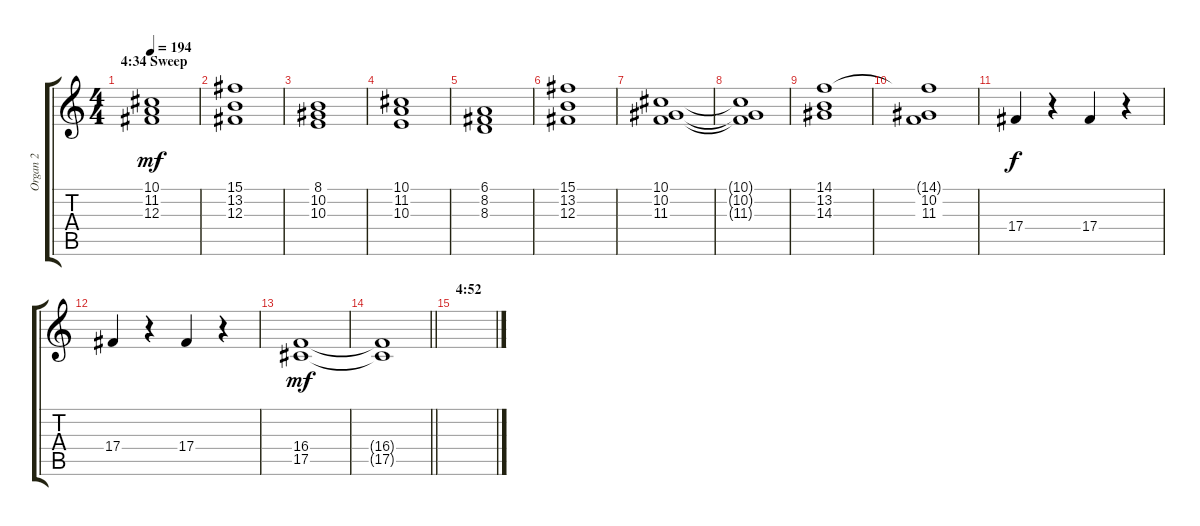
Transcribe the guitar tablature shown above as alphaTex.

\track ("Organ 2" "Organ 2") {instrument stringensemble1}
\staff {score tabs}
\tuning (Eb4 Bb3 Gb3 Db3 Ab2 Eb2) {hide}
\ts (4 4)
\section ("" "4:34 Sweep")
\tempo 194
\clef g2
\ks c
(10.1 11.2 12.3).1{dy mf} |
(15.1 13.2 12.3).1 |
(8.1 10.2 10.3).1 |
(10.1 11.2 10.3).1 |
(6.1 8.2 8.3).1 |
(15.1 13.2 12.3).1 |
(10.1 10.2 11.3).1 |
(10.1{t} 10.2{t} 11.3{t}).1 |
(14.1 13.2 14.3).1 |
(14.1{t} 10.2 11.3).1 |
17.4.4{dy f} r.4 17.4.4 r.4 |
17.4.4 r.4 17.4.4 r.4 |
(16.4 17.5).1{dy mf} |
\barLineRight lightlight
(16.4{t} 17.5{t}).1 |
\section ("" "4:52")
